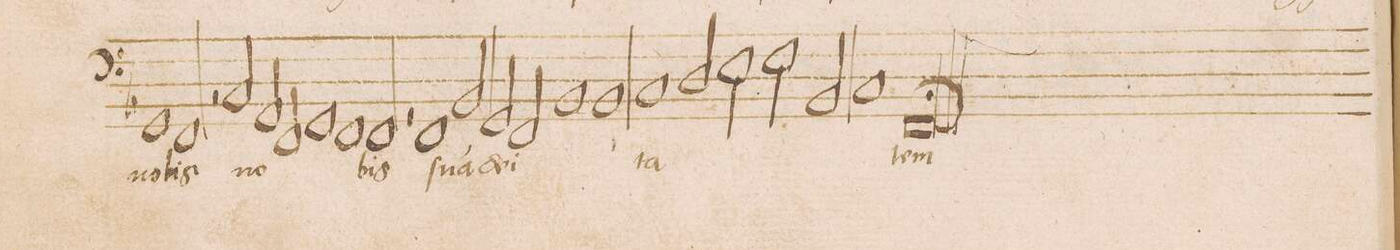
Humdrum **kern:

**kern	**text
*I"BASVS	*
*clefF4	*
*k[b-]	*
*met(c|)	*
*M2/1	*
1GG/	no-
1FF/	-bis
=67-	=67-
2r	.
2C/	no-
2AA/	.
2FF/	.
=68-	=68-
1GG/	.
1FF/	.
=69-	=69-
1FF/	-bis
2r	.
1FF/	ſu-
=70-	=70-
2BB-/	-a(m)
2GG/	de-
2FF/	-i-
=71-	=71-
1BB-/	.
1BB-/	.
=72-	=72-
1C/	-ta-
2D/	.
2E\	.
=73-	=73-
2F\	.
2BB-/	.
1C/	.
=74-	=74-
0FFl/;	-tem
==-	==-
*-	*-
